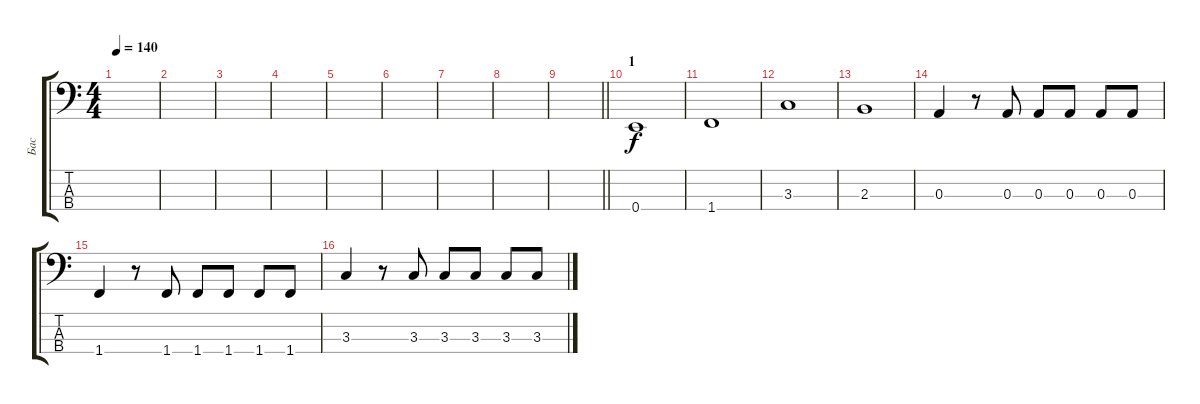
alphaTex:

\track ("Бас" "Бас") {instrument slapbass2}
\staff {score tabs}
\tuning (G2 D2 A1 E1) {hide}
\ts (4 4)
\tempo 140
\clef f4
\ks c
|
|
|
|
|
|
|
|
\barLineRight lightlight
|
\section ("" "1")
0.4.1 |
1.4.1 |
3.3.1 |
2.3.1 |
0.3.4 r.8 0.3.8 0.3.8 0.3.8 0.3.8 0.3.8 |
1.4.4 r.8 1.4.8 1.4.8 1.4.8 1.4.8 1.4.8 |
3.3.4 r.8 3.3.8 3.3.8 3.3.8 3.3.8 3.3.8
